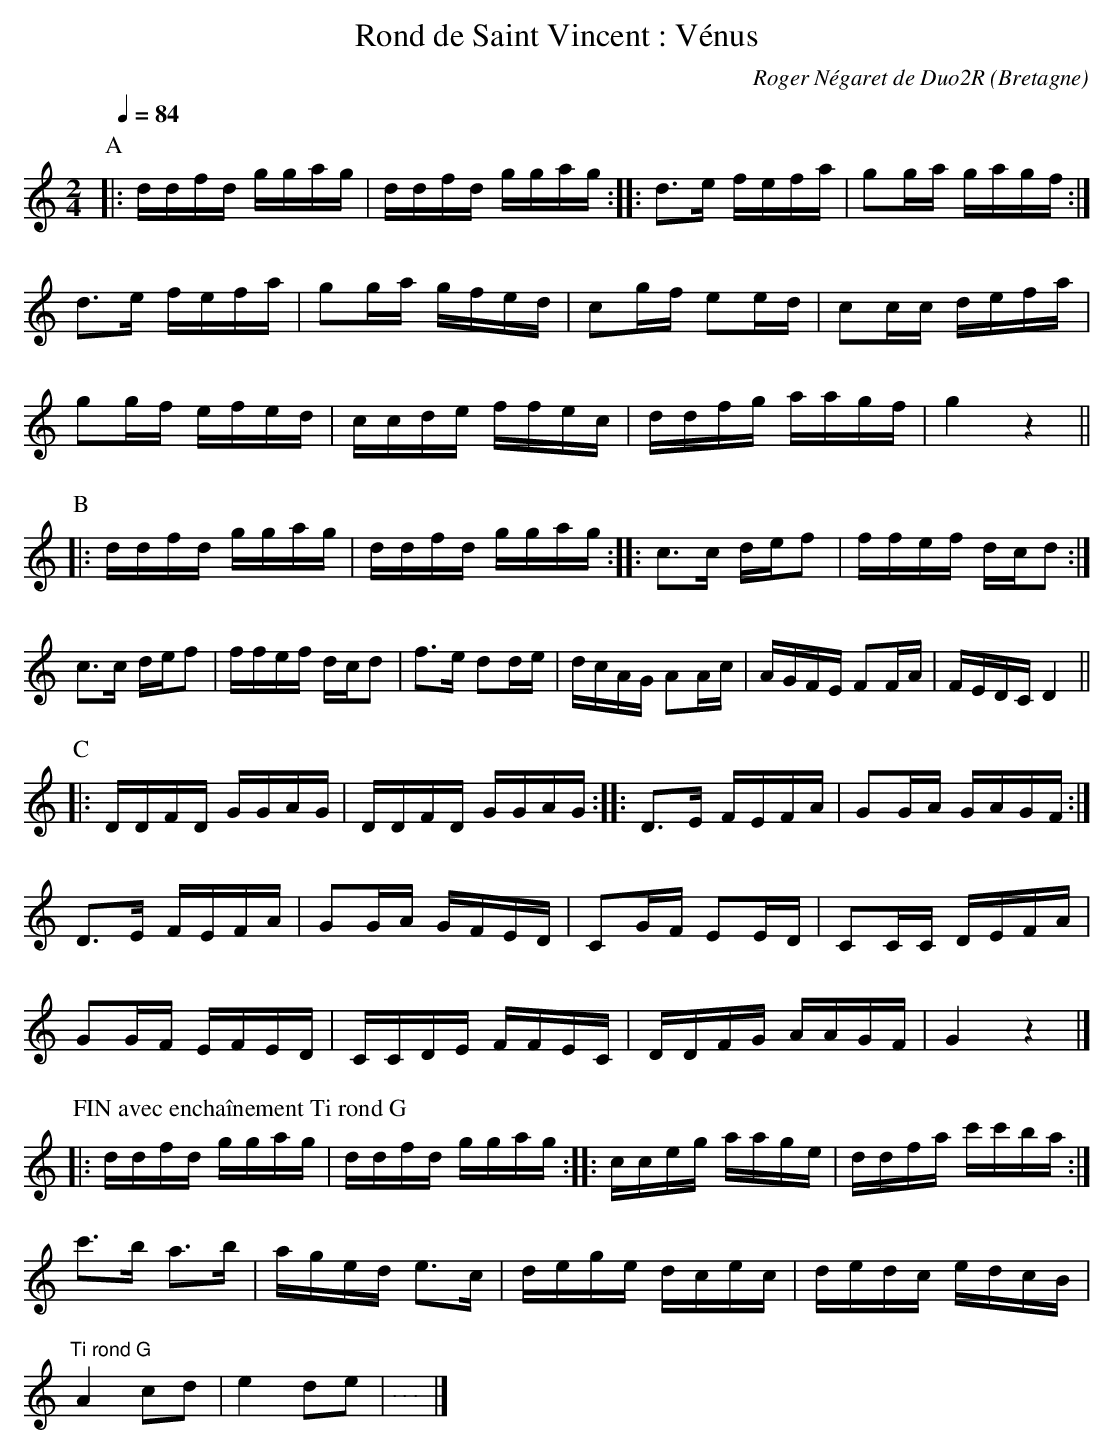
X:1
T:Rond de Saint Vincent : Vénus
C:Roger Négaret de Duo2R
O:Bretagne
M:2/4
L:1/16
Q:1/4=84
K:Cmaj treble
P:A
|: ddfd ggag | ddfd ggag :: d3e fefa | g2ga gagf :|
d3e fefa | g2ga gfed | c2gf e2ed | c2cc defa |
g2gf efed | ccde ffec | ddfg aagf | g4 z4 ||
%%vskip 1
P:B
|: ddfd ggag | ddfd ggag :: c3c def2 | ffef dcd2 :|
c3c def2 | ffef dcd2 | f3e d2de | dcAG A2Ac | AGFE F2FA | FEDC D4 ||
%%vskip 1
P:C
|: DDFD GGAG | DDFD GGAG :: D3E FEFA | G2GA GAGF :|
D3E FEFA | G2GA GFED | C2GF E2ED | C2CC DEFA |
G2GF EFED | CCDE FFEC | DDFG AAGF | G4 z4 |]
%%vskip 1
P:FIN avec enchaînement Ti rond G
|: ddfd ggag | ddfd ggag :: cceg aage | ddfa c'c'ba :|
c'3b a3b | aged e3c | dege dcec | dedc edcB |
%%vskip 1
"^Ti rond G" A4 c2d2 | e4 d2e2 | "@-8,-12 . . ."yy |]
